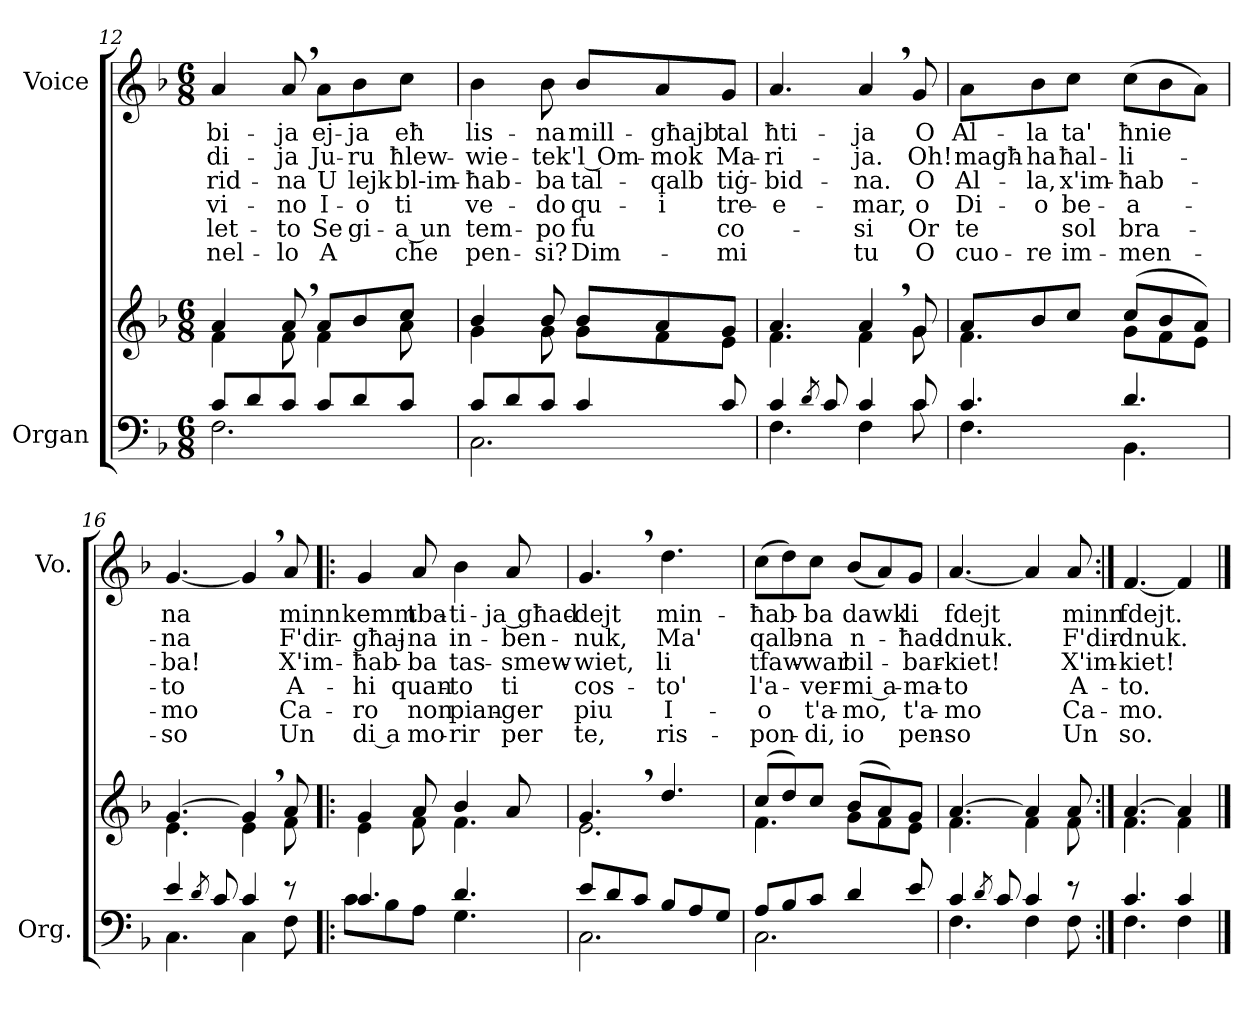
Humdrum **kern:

**kern	**kern	**kern	**text	**text	**text	**text	**text	**text
*part2	*part2	*part1	*part1	*part1	*part1	*part1	*part1	*part1
*staff3	*staff2	*staff1	*staff1	*staff1	*staff1	*staff1	*staff1	*staff1
*I"Organ	*	*I"Voice	*	*	*	*	*	*
*I'Org.	*	*I'Vo.	*	*	*	*	*	*
*clefF4	*clefG2	*clefG2	*	*	*	*	*	*
*k[b-]	*k[b-]	*k[b-]	*	*	*	*	*	*
*M6/8	*M6/8	*M6/8	*	*	*	*	*	*
=12	=12	=12	=12	=12	=12	=12	=12	=12
*^	*^	*	*	*	*	*	*	*
8c/L	2.F\	4a/	4f\	4a/	bi-	di-	-rid-	-vi-	-let-	-nel-
8d/	.	.	.	.	.	.	.	.	.	.
8c/J	.	8a,/	8f\	8a,/	-ja	-ja	-na	-no	-to	-lo
8c/L	.	8a/L	4f\	8a\L	ej-	Ju-	U	I-	Se	A
8d/	.	8b-/	.	8b-\	-ja	-ru	lejk	-o	gi-	.
8c/J	.	8cc/J	8a\	8cc\J	eħ	ħlew-	bl-im-	ti	-a un	che
=13	=13	=13	=13	=13	=13	=13	=13	=13	=13	=13
8c/L	2.C\	4b-/	4g\	4b-\	lis-	-wie-	-ħab-	ve-	tem-	pen-
8d/	.	.	.	.	.	.	.	.	.	.
8c/J	.	8b-/	8g\	8b-\	-na	-tek	-ba	-do	-po	-si?
4c/	.	8b-/L	8g\L	8b-/L	mill-	'l Om-	tal-	qu-	fu	Dim-
.	.	8a/	8f\	8a/	-għajb	-mok	-qalb	-i	.	.
8c/	.	8g/J	8e\J	8g/J	tal	Ma-	tiġ-	tre-	co-	-mi
=14	=14	=14	=14	=14	=14	=14	=14	=14	=14	=14
4c/	4.F\	4.a/	4.f\	4.a/	ħti-	-ri-	-bid-	-e-	.	.
8qd/	.	.	.	.	.	.	.	.	.	.
8c/	.	.	.	.	.	.	.	.	.	.
4c/	4F\	4a,/	4f\	4a,/	-ja	-ja.	-na.	-mar,	-si	tu
8c/	8c\	8g/	8g\	8g/	O	Oh!	O	o	Or	O
=15	=15	=15	=15	=15	=15	=15	=15	=15	=15	=15
4.c/	4.F\	8a/L	4.f\	8a\L	Al-	magħ-	Al-	Di-	te	cuo-
.	.	8b-/	.	8b-\	-la	-ha	-la,	-o	.	-re
.	.	8cc/J	.	8cc\J	ta'	ħal-	x'im-	be-	sol	im-
4.d/	4.BB-\	(8cc/L	8g\L	(8cc\L	ħnie	-li-	-ħab-	-a-	bra-	-men-
.	.	8b-/	8f\	8b-\	.	.	.	.	.	.
.	.	8a/J)	8e\J	8a\J)	.	.	.	.	.	.
=16	=16	=16	=16	=16	=16	=16	=16	=16	=16	=16
4e/	4.C\	[4.g/	4.e\	[4.g/	na	-na	-ba!	-to	-mo	-so
8qd/	.	.	.	.	.	.	.	.	.	.
8c/	.	.	.	.	.	.	.	.	.	.
4c/	4C\	4g,/]	4e\	4g,/]	.	.	.	.	.	.
8r	8F\	8a/	8f\	8a/	minn	F'dir-	X'im-	A-	Ca-	Un
=17!|:	=17!|:	=17!|:	=17!|:	=17!|:	=17!|:	=17!|:	=17!|:	=17!|:	=17!|:	=17!|:
4.c/	8c\L	4g/	4e\	4g/	kemm	-għaj-	-ħab-	-hi	-ro	di a
.	8B-\	.	.	.	.	.	.	.	.	.
.	8A\J	8a/	8f\	8a/	tba-	-na	-ba	quan-	non	mo-
4.d/	4.G\	4b-/	4.f\	4b-\	-ti-	in-	tas-	-to	pian-	-rir
.	.	8a/	.	8a/	-ja għad-	-ben-	-smew-	ti	-ger	per
=18	=18	=18	=18	=18	=18	=18	=18	=18	=18	=18
8e/L	2.C\	4.g,/	2.e\	4.g,/	-dejt	-nuk,	-wiet,	cos-	piu	te,
8d/	.	.	.	.	.	.	.	.	.	.
8c/J	.	.	.	.	.	.	.	.	.	.
8B-/L	.	4.dd/	.	4.dd\	min-	Ma'	li	-to'	I-	ris-
8A/	.	.	.	.	.	.	.	.	.	.
8G/J	.	.	.	.	.	.	.	.	.	.
=19	=19	=19	=19	=19	=19	=19	=19	=19	=19	=19
8A/L	2.C\	(8cc/L	4.f\	(8cc\L	-ħab-	qalb-	tfaw-	l'a-	-o	-pon-
8B-/	.	8dd/)	.	8dd\)	.	.	.	.	.	.
8c/J	.	8cc/J	.	8cc\J	-ba	-na	-war	-ver-	t'a-	-di,
4d/	.	(8b-/L	8g\L	(8b-/L	dawk	n-	bil-	-mi a-	-mo,	io
.	.	8a/)	8f\	8a/)	.	.	.	.	.	.
8e/	.	8g/J	8e\J	8g/J	li	-ħad-	-bar-	-ma-	t'a-	pen-
=20	=20	=20	=20	=20	=20	=20	=20	=20	=20	=20
4c/	4.F\	[4.a/	4.f\	[4.a/	fdejt	-dnuk.	-kiet!	-to	-mo	-so
8qd/	.	.	.	.	.	.	.	.	.	.
8c/	.	.	.	.	.	.	.	.	.	.
4c/	4F\	4a/]	4f\	4a/]	.	.	.	.	.	.
8r	8F\	8a/	8f\	8a/	minn	F'dir-	X'im-	A-	Ca-	Un
=21:|!	=21:|!	=21:|!	=21:|!	=21:|!	=21:|!	=21:|!	=21:|!	=21:|!	=21:|!	=21:|!
4.c/	4.F\	[4.a/	4.f\	[4.f/	fdejt.	dnuk.	kiet!	-to.	mo.	-so.
4c/	4F\	4a/]	4f\	4f/]	.	.	.	.	.	.
*v	*v	*	*	*	*	*	*	*	*	*
*	*v	*v	*	*	*	*	*	*	*
==	==	==	==	==	==	==	==	==
*-	*-	*-	*-	*-	*-	*-	*-	*-
